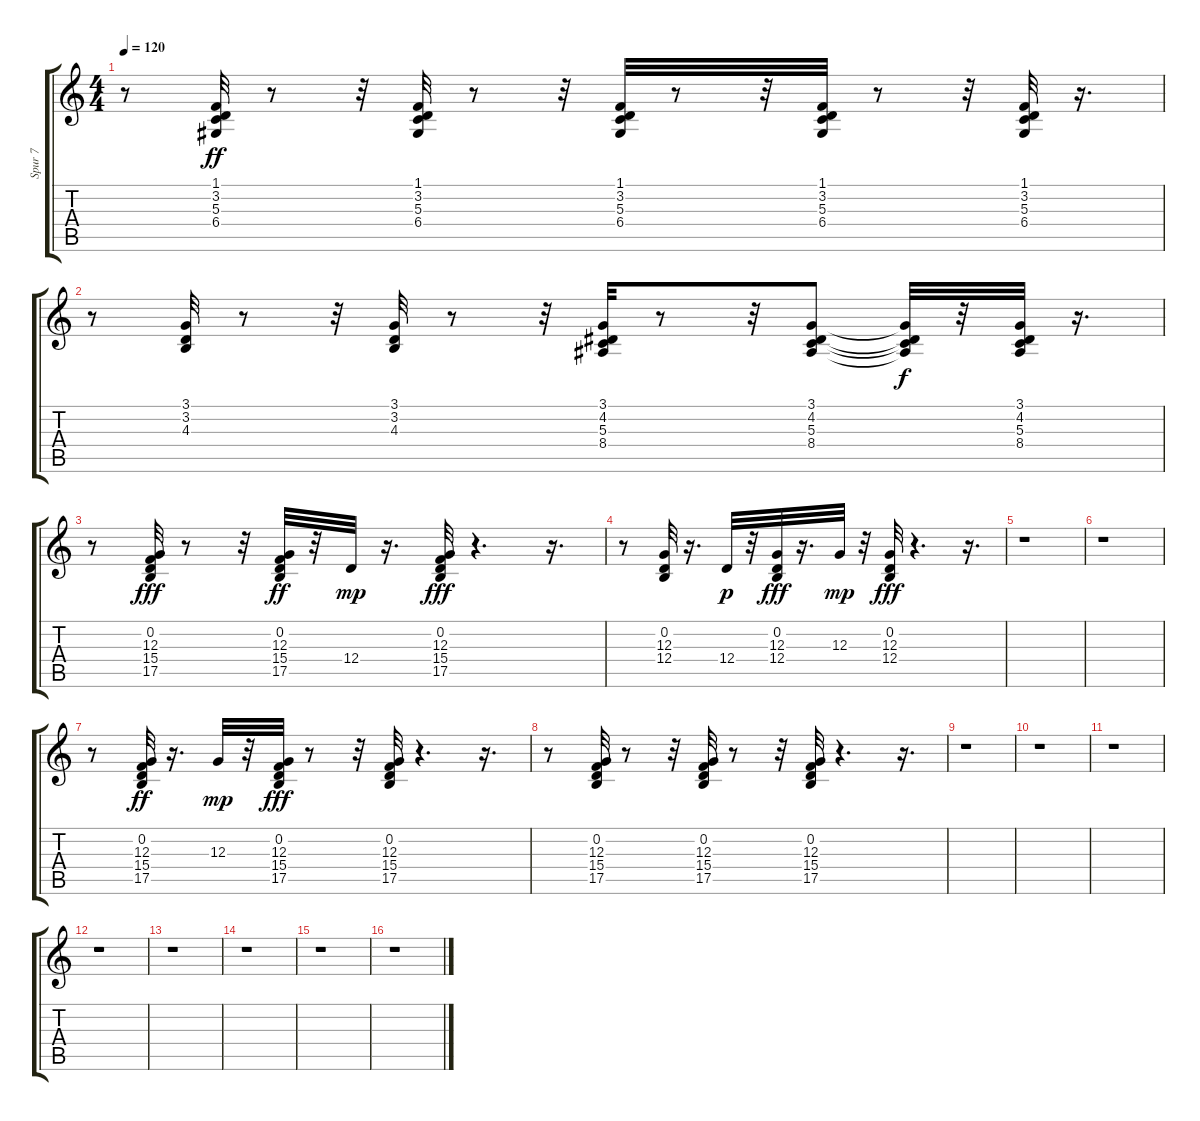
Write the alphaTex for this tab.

\track ("Spur 7" "Spur 7") {instrument pad3polysynth}
\staff {score tabs}
\tuning (E4 B3 G3 D3 A2 E2) {hide}
\ts (4 4)
\tempo 120
\clef g2
\ks c
r.8{dy ff} (1.1 3.2 5.3 6.4).32 r.8 r.32 (1.1 3.2 5.3 6.4).32 r.8 r.32 (1.1 3.2 5.3 6.4).32 r.8 r.32 (1.1 3.2 5.3 6.4).32 r.8 r.32 (1.1 3.2 5.3 6.4).32 r.16{d} |
r.8 (3.1 3.2 4.3).32 r.8 r.32 (3.1 3.2 4.3).32 r.8 r.32 (3.1 4.2 5.3 8.4).32 r.8 r.32 (3.1 4.2 5.3 8.4).8 (3.1{t} 4.2{t} 5.3{t} 8.4{t}).32{dy f} r.32 (3.1 4.2 5.3 8.4).32 r.16{d} |
r.8 (0.2 12.3 15.4 17.5).32{dy fff} r.8 r.32 (0.2 12.3 15.4 17.5).32{dy ff} r.32 12.4.32{dy mp} r.16{d} (0.2 12.3 15.4 17.5).32{dy fff} r.4{d} r.16{d} |
r.8 (0.2 12.3 12.4).32 r.16{d} 12.4.32{dy p} r.32 (0.2 12.3 12.4).32{dy fff} r.16{d} 12.3.32{dy mp} r.32 (0.2 12.3 12.4).32{dy fff} r.4{d} r.16{d} |
r.1 |
r.1 |
r.8 (0.2 12.3 15.4 17.5).32{dy ff} r.16{d} 12.3.32{dy mp} r.32 (0.2 12.3 15.4 17.5).32{dy fff} r.8 r.32 (0.2 12.3 15.4 17.5).32 r.4{d} r.16{d} |
r.8 (0.2 12.3 15.4 17.5).32 r.8 r.32 (0.2 12.3 15.4 17.5).32 r.8 r.32 (0.2 12.3 15.4 17.5).32 r.4{d} r.16{d} |
r.1 |
r.1 |
r.1 |
r.1 |
r.1 |
r.1 |
r.1 |
r.1
